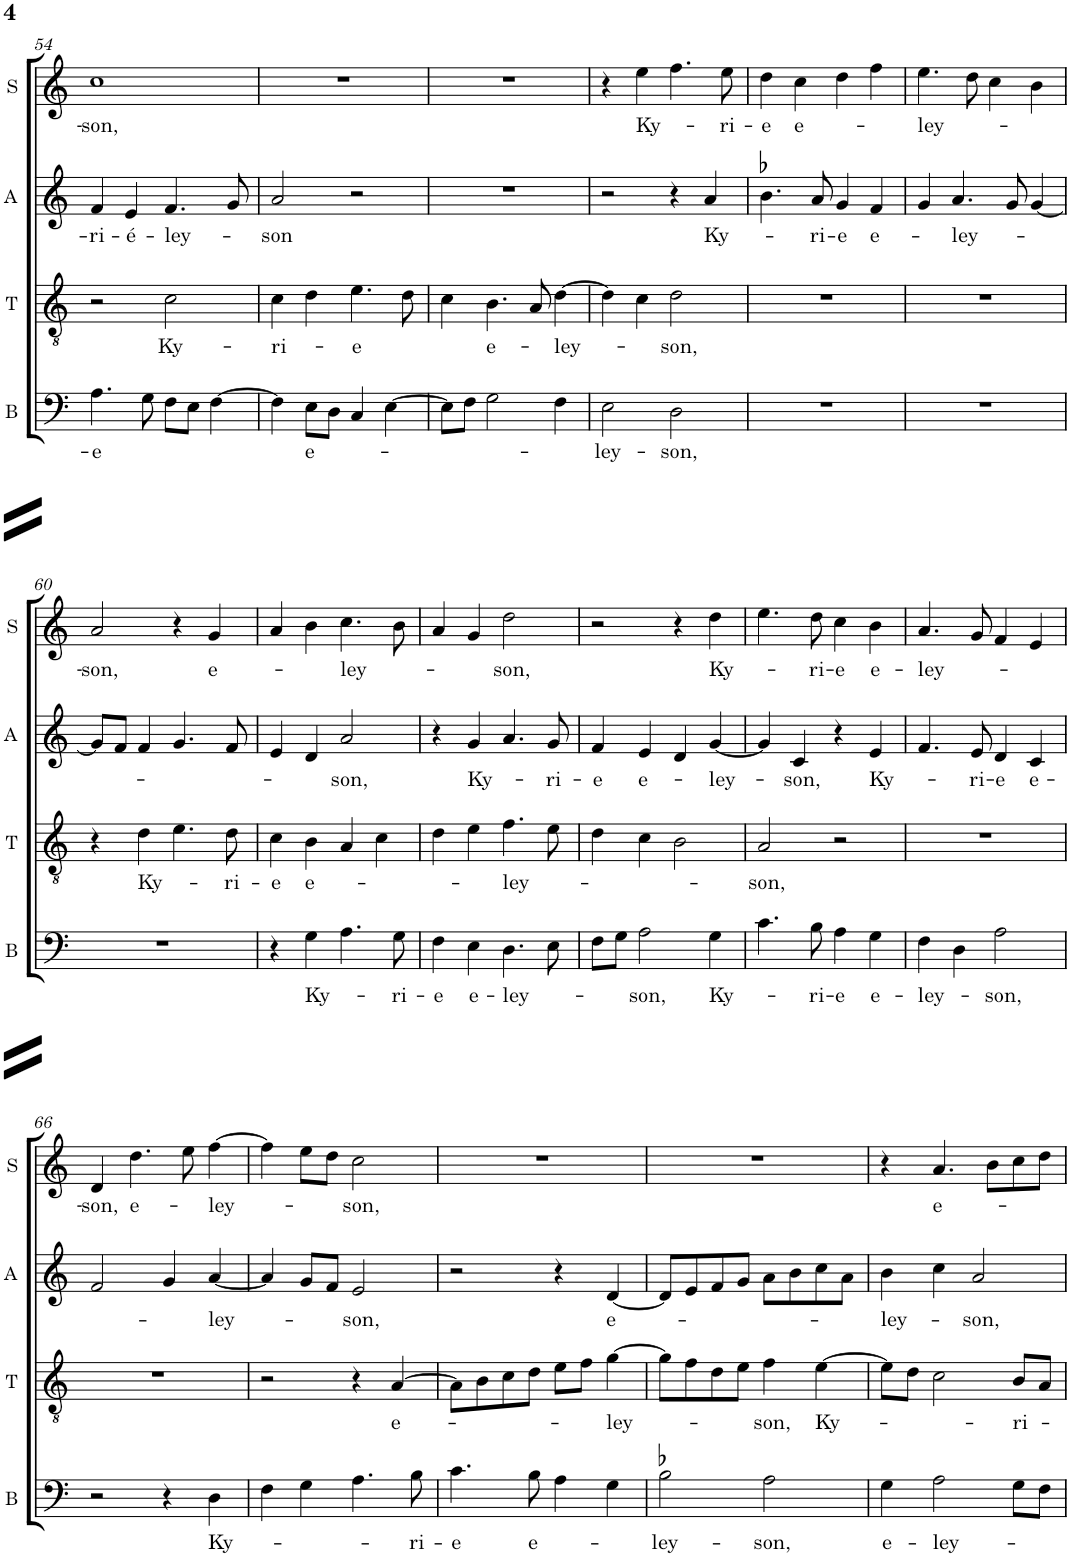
**kern	**text	**kern	**text	**kern	**text	**kern	**text
*part4	*part4	*part3	*part3	*part2	*part2	*part1	*part1
*staff4	*staff4	*staff3	*staff3	*staff2	*staff2	*staff1	*staff1
*I"B	*	*I"T	*	*I"A	*	*I"S	*
*I'B	*	*I'T	*	*I'A	*	*I'S	*
!!LO:PB:g=z
*clefF4	*	*clefGv2	*	*clefG2	*	*clefG2	*
*k[]	*	*k[]	*	*k[]	*	*k[]	*
*M2/2	*	*M2/2	*	*M2/2	*	*M2/2	*
*met(c|)	*	*met(c|)	*	*met(c|)	*	*met(c|)	*
=54	=54	=54	=54	=54	=54	=54	=54
!	!LO:LY:b	!	!	!	!LO:LY:b	!	!LO:LY:b
4.A\	-e	2r	.	4f/	-ri-	1cc	-son,
!	!	!	!	!	!LO:LY:b	!	!
.	.	.	.	4e/	-é-	.	.
8G\	.	.	.	.	.	.	.
!	!	!	!LO:LY:b	!	!LO:LY:b	!	!
8F\L	.	2c\	Ky-	4.f/	-ley-	.	.
8E\J	.	.	.	.	.	.	.
[4F\	.	.	.	.	.	.	.
.	.	.	.	8g/	.	.	.
=55	=55	=55	=55	=55	=55	=55	=55
!	!	!	!LO:LY:b	!	!LO:LY:b	!	!
4F\]	.	4c\	-ri-	2a/	-son	1r	.
!	!LO:LY:b	!	!	!	!	!	!
8E\L	e-	4d\	.	.	.	.	.
8D\J	.	.	.	.	.	.	.
!	!	!	!LO:LY:b	!	!	!	!
4C/	.	4.e\	e	2r	.	.	.
[4E\	.	.	.	.	.	.	.
.	.	8d\	.	.	.	.	.
=56	=56	=56	=56	=56	=56	=56	=56
8E\L]	.	4c\	.	1r	.	1r	.
8F\J	.	.	.	.	.	.	.
!	!	!	!LO:LY:b	!	!	!	!
2G\	.	4.B\	e-	.	.	.	.
.	.	8A/	.	.	.	.	.
!	!	!	!LO:LY:b	!	!	!	!
4F\	.	[4d\	-ley-	.	.	.	.
=57	=57	=57	=57	=57	=57	=57	=57
!	!LO:LY:b	!	!	!	!	!	!
2E\	-ley-	4d\]	.	2r	.	4r	.
!	!	!	!	!	!	!	!LO:LY:b
.	.	4c\	.	.	.	4ee\	Ky-
!	!LO:LY:b	!	!LO:LY:b	!	!	!	!
2D\	-son,	2d\	-son,	4r	.	4.ff\	.
!	!	!	!	!	!LO:LY:b	!	!
.	.	.	.	4a/	Ky-	.	.
!	!	!	!	!	!	!	!LO:LY:b
.	.	.	.	.	.	8ee\	-ri-
=58	=58	=58	=58	=58	=58	=58	=58
!	!	!	!	!	!	!	!LO:LY:b
1r	.	1r	.	4.b-X\	.	4dd\	-e
!	!	!	!	!	!	!	!LO:LY:b
.	.	.	.	.	.	4cc\	e-
!	!	!	!	!	!LO:LY:b	!	!
.	.	.	.	8a/	-ri-	.	.
!	!	!	!	!	!LO:LY:b	!	!
.	.	.	.	4g/	-e	4dd\	.
!	!	!	!	!	!LO:LY:b	!	!
.	.	.	.	4f/	e-	4ff\	.
=59	=59	=59	=59	=59	=59	=59	=59
!	!	!	!	!	!	!	!LO:LY:b
1r	.	1r	.	4g/	.	4.ee\	-ley-
!	!	!	!	!	!LO:LY:b	!	!
.	.	.	.	4.a/	-ley-	.	.
.	.	.	.	.	.	8dd\	.
.	.	.	.	.	.	4cc\	.
.	.	.	.	8g/	.	.	.
.	.	.	.	[4g/	.	4b\	.
!!LO:LB:g=z
=60	=60	=60	=60	=60	=60	=60	=60
!	!	!	!	!	!	!	!LO:LY:b
1r	.	4r	.	8g/L]	.	2a/	-son,
.	.	.	.	8f/J	.	.	.
!	!	!	!LO:LY:b	!	!	!	!
.	.	4d\	Ky-	4f/	.	.	.
.	.	4.e\	.	4.g/	.	4r	.
!	!	!	!	!	!	!	!LO:LY:b
.	.	.	.	.	.	4g/	e-
!	!	!	!LO:LY:b	!	!	!	!
.	.	8d\	-ri-	8f/	.	.	.
=61	=61	=61	=61	=61	=61	=61	=61
!	!	!	!LO:LY:b	!	!	!	!
4r	.	4c\	-e	4e/	.	4a/	.
!	!LO:LY:b	!	!LO:LY:b	!	!	!	!
4G\	Ky-	4B\	e-	4d/	.	4b\	.
!	!	!	!	!	!LO:LY:b	!	!LO:LY:b
4.A\	.	4A/	.	2a/	-son,	4.cc\	-ley-
.	.	4c\	.	.	.	.	.
!	!LO:LY:b	!	!	!	!	!	!
8G\	-ri-	.	.	.	.	8b\	.
=62	=62	=62	=62	=62	=62	=62	=62
!	!LO:LY:b	!	!	!	!	!	!
4F\	-e	4d\	.	4r	.	4a/	.
!	!LO:LY:b	!	!	!	!LO:LY:b	!	!
4E\	e-	4e\	.	4g/	Ky-	4g/	.
!	!LO:LY:b	!	!LO:LY:b	!	!	!	!LO:LY:b
4.D\	-ley-	4.f\	-ley-	4.a/	.	2dd\	-son,
!	!	!	!	!	!LO:LY:b	!	!
8E\	.	8e\	.	8g/	-ri-	.	.
=63	=63	=63	=63	=63	=63	=63	=63
!	!	!	!	!	!LO:LY:b	!	!
8F\L	.	4d\	.	4f/	-e	2r	.
8G\J	.	.	.	.	.	.	.
!	!LO:LY:b	!	!	!	!LO:LY:b	!	!
2A\	-son,	4c\	.	4e/	e-	.	.
.	.	2B\	.	4d/	.	4r	.
!	!LO:LY:b	!	!	!	!LO:LY:b	!	!LO:LY:b
4G\	Ky-	.	.	[4g/	-ley-	4dd\	Ky-
=64	=64	=64	=64	=64	=64	=64	=64
!	!	!	!LO:LY:b	!	!	!	!
4.c\	.	2A/	-son,	4g/]	.	4.ee\	.
!	!	!	!	!	!LO:LY:b	!	!
.	.	.	.	4c/	-son,	.	.
!	!LO:LY:b	!	!	!	!	!	!LO:LY:b
8B\	-ri-	.	.	.	.	8dd\	-ri-
!	!LO:LY:b	!	!	!	!	!	!LO:LY:b
4A\	-e	2r	.	4r	.	4cc\	-e
!	!LO:LY:b	!	!	!	!LO:LY:b	!	!LO:LY:b
4G\	e-	.	.	4e/	Ky-	4b\	e-
=65	=65	=65	=65	=65	=65	=65	=65
!	!LO:LY:b	!	!	!	!	!	!LO:LY:b
4F\	-ley-	1r	.	4.f/	.	4.a/	-ley-
4D\	.	.	.	.	.	.	.
!	!	!	!	!	!LO:LY:b	!	!
.	.	.	.	8e/	-ri-	8g/	.
!	!LO:LY:b	!	!	!	!LO:LY:b	!	!
2A\	-son,	.	.	4d/	-e	4f/	.
!	!	!	!	!	!LO:LY:b	!	!
.	.	.	.	4c/	e-	4e/	.
!!LO:LB:g=z
=66	=66	=66	=66	=66	=66	=66	=66
!	!	!	!	!	!	!	!LO:LY:b
2r	.	1r	.	2f/	.	4d/	-son,
!	!	!	!	!	!	!	!LO:LY:b
.	.	.	.	.	.	4.dd\	e-
4r	.	.	.	4g/	.	.	.
.	.	.	.	.	.	8ee\	.
!	!LO:LY:b	!	!	!	!LO:LY:b	!	!LO:LY:b
4D\	Ky-	.	.	[4a/	-ley-	[4ff\	-ley-
=67	=67	=67	=67	=67	=67	=67	=67
4F\	.	2r	.	4a/]	.	4ff\]	.
4G\	.	.	.	8g/L	.	8ee\L	.
.	.	.	.	8f/J	.	8dd\J	.
!	!	!	!	!	!LO:LY:b	!	!LO:LY:b
4.A\	.	4r	.	2e/	-son,	2cc\	-son,
!	!	!	!LO:LY:b	!	!	!	!
.	.	[4A/	e-	.	.	.	.
!	!LO:LY:b	!	!	!	!	!	!
8B\	-ri-	.	.	.	.	.	.
=68	=68	=68	=68	=68	=68	=68	=68
!	!LO:LY:b	!	!	!	!	!	!
4.c\	-e	8A\L]	.	2r	.	1r	.
.	.	8B\	.	.	.	.	.
.	.	8c\	.	.	.	.	.
!	!LO:LY:b	!	!	!	!	!	!
8B\	e-	8d\J	.	.	.	.	.
4A\	.	8e\L	.	4r	.	.	.
.	.	8f\J	.	.	.	.	.
!	!	!	!LO:LY:b	!	!LO:LY:b	!	!
4G\	.	[4g\	-ley-	[4d/	e-	.	.
=69	=69	=69	=69	=69	=69	=69	=69
!	!LO:LY:b	!	!	!	!	!	!
2B-X\	-ley-	8g\L]	.	8d/L]	.	1r	.
.	.	8f\	.	8e/	.	.	.
.	.	8d\	.	8f/	.	.	.
.	.	8e\J	.	8g/J	.	.	.
!	!LO:LY:b	!	!LO:LY:b	!	!	!	!
2A\	-son,	4f\	-son,	8a\L	.	.	.
.	.	.	.	8b\	.	.	.
!	!	!	!LO:LY:b	!	!	!	!
.	.	[4e\	Ky-	8cc\	.	.	.
.	.	.	.	8a\J	.	.	.
=70	=70	=70	=70	=70	=70	=70	=70
!	!LO:LY:b	!	!	!	!LO:LY:b	!	!
4G\	e-	8e\L]	.	4b\	-ley-	4r	.
.	.	8d\J	.	.	.	.	.
!	!LO:LY:b	!	!	!	!	!	!LO:LY:b
2A\	-ley-	2c\	.	4cc\	.	4.a/	e-
!	!	!	!	!	!LO:LY:b	!	!
.	.	.	.	2a/	-son,	.	.
.	.	.	.	.	.	8b\L	.
!	!	!	!LO:LY:b	!	!	!	!
8G\L	.	8B/L	-ri-	.	.	8cc\	.
8F\J	.	8A/J	.	.	.	8dd\J	.
=	=	=	=	=	=	=	=
*-	*-	*-	*-	*-	*-	*-	*-
